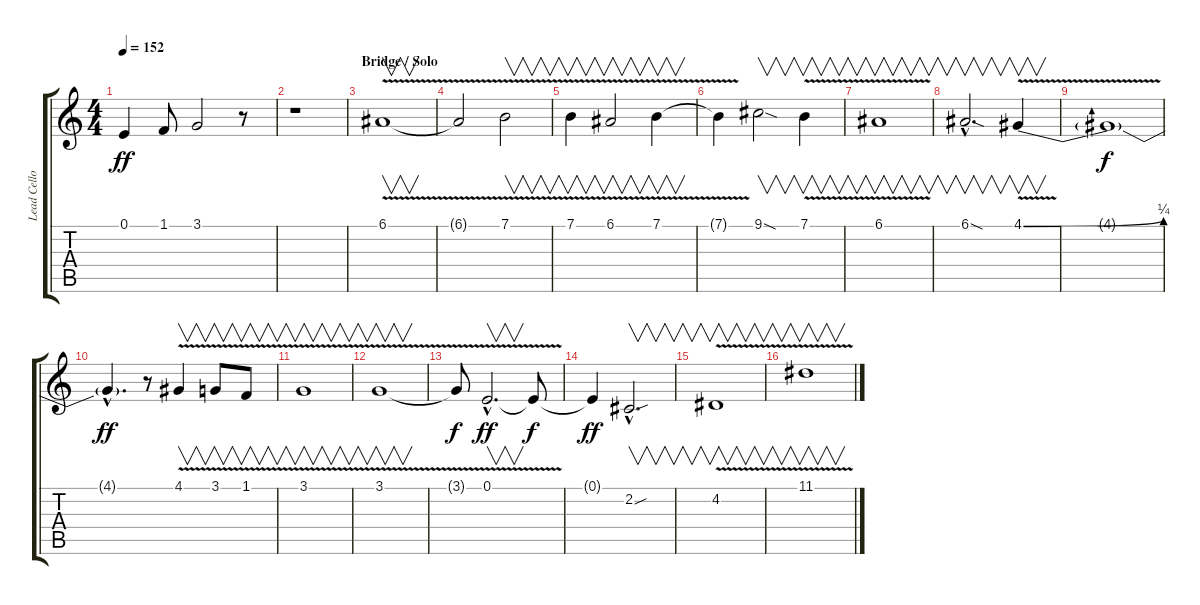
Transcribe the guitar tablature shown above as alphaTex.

\track ("Lead Cello" "Lead Cello") {instrument cello}
\staff {score tabs}
\tuning (E4 B3 G3 D3 A2 E2) {hide}
\ts (4 4)
\tempo 152
\clef g2
\ks c
0.1.4{dy ff} 1.1.8 3.1.2 r.8 |
r.1 |
\section ("" "Bridge / Solo")
6.1{v}.1{v instrument fiddle} |
6.1{t}.2 7.1{v}.2{v} |
7.1{v}.4{v} 6.1{v}.2{v} 7.1{v}.4{v} |
7.1{t}.4 9.1{sod}.2{v} 7.1{v}.4{v} |
6.1{v}.1{v} |
6.1{sod hac}.2{v d} 4.1{be (bend 0 0 60 1) v}.4{v} |
4.1{t}.1{dy f} |
4.1{hac t}.4{d dy ff} r.8 4.1{v}.4{v} 3.1{v}.8{v} 1.1{v}.8{v} |
3.1{v}.1{v} |
3.1{v}.1{v} |
3.1{t}.8{dy f} 0.1{v hac}.2{v d dy ff} 0.1{t}.8{dy f} |
0.1{t}.4{dy ff} 2.2{sou hac}.2{v d} |
4.2{v}.1{v} |
11.1{v}.1{v}
